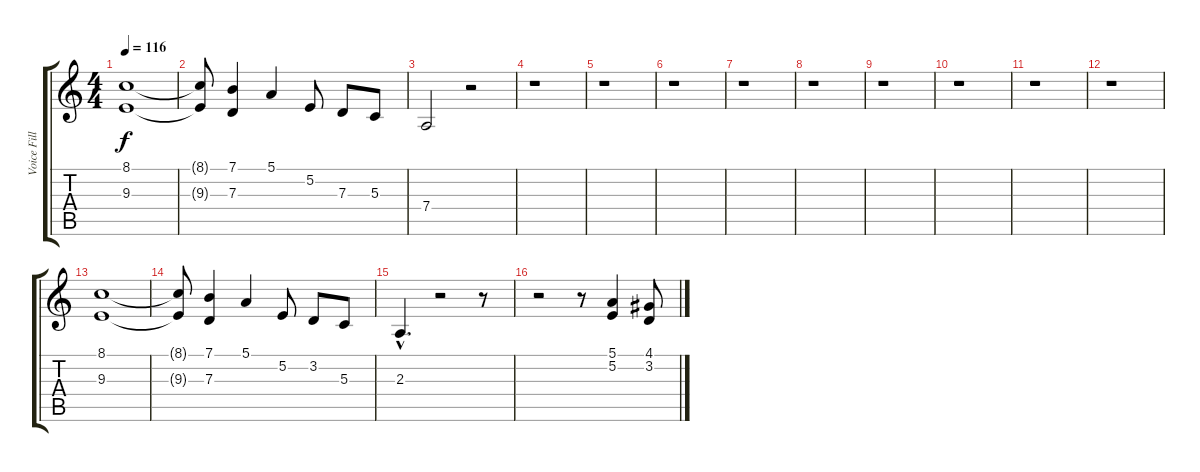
\track ("Voice Fill" "Voice Fill") {instrument pad7halo}
\staff {score tabs}
\tuning (E4 B3 G3 D3 A2 E2) {hide}
\ts (4 4)
\tempo 116
\clef g2
\ks c
(8.1 9.3).1{dy f} |
(8.1{t} 9.3{t}).8 (7.1 7.3).4 5.1.4 5.2.8 7.3.8 5.3.8 |
7.4.2 r.2 |
r.1 |
r.1 |
r.1 |
r.1 |
r.1 |
r.1 |
r.1 |
r.1 |
r.1 |
(8.1 9.3).1 |
(8.1{t} 9.3{t}).8 (7.1 7.3).4 5.1.4 5.2.8 3.2.8 5.3.8 |
2.3{hac}.4{d} r.2 r.8 |
r.2 r.8 (5.1 5.2).4 (4.1 3.2).8
